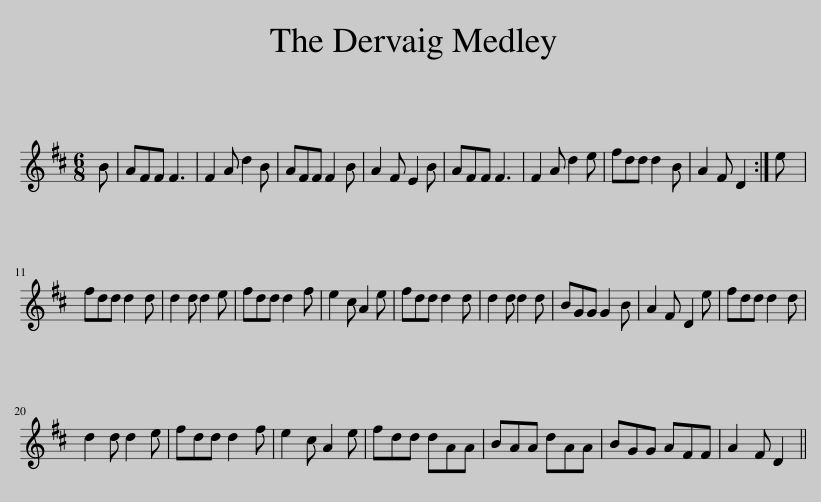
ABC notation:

X:1
L:1/8
M:6/8
I:linebreak $
K:D
V:1 treble
V:1
 B | AFF F3 | F2 A d2 B | AFF F2 B | A2 F E2 B | %5
 AFF F3 | F2 A d2 e | fdd d2 B | A2 F D2 :| e |$ %10
 fdd d2 d | d2 d d2 e | fdd d2 f | e2 c A2 e | fdd d2 d | %15
 d2 d d2 d | BGG G2 B | A2 F D2 e | fdd d2 d |$ d2 d d2 e | %20
 fdd d2 f | e2 c A2 e | fdd dAA | BAA dAA | BGG AFF | %25
 A2 F D2 || %26
